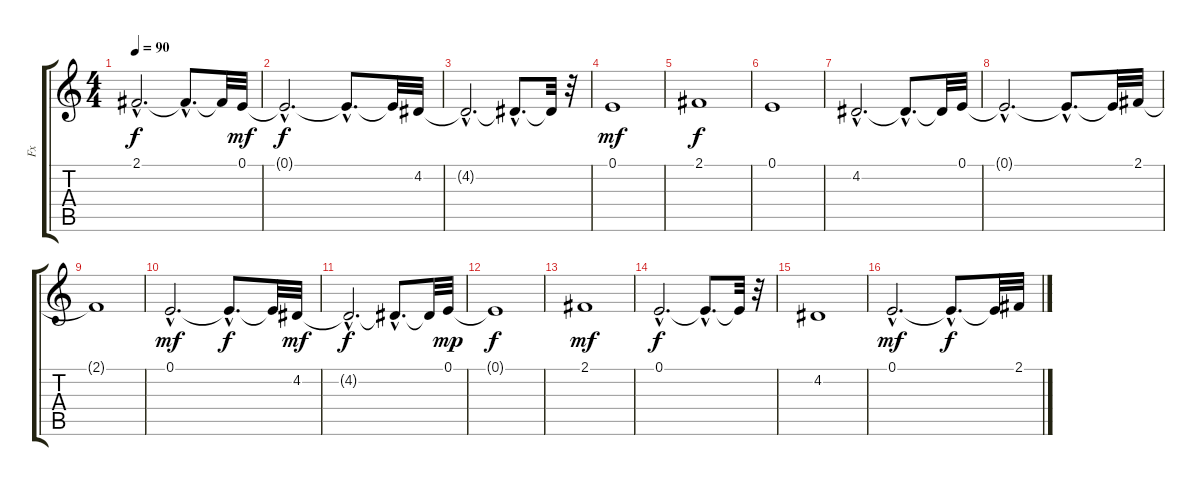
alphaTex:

\track ("Fx" "Fx") {instrument fx7echoes}
\staff {score tabs}
\tuning (E4 B3 G3 D3 A2 E2) {hide}
\ts (4 4)
\tempo 90
\clef g2
\ks c
2.1{hac t}.2{d dy f} 2.1{hac t}.8{d} 2.1{t}.32 0.1.32{dy mf} |
0.1{hac t}.2{d dy f} 0.1{hac t}.8{d} 0.1{t}.32 4.2.32 |
4.2{hac t}.2{d} 4.2{hac t}.8{d} 4.2{t}.32 r.32 |
0.1.1{dy mf} |
2.1.1{dy f} |
0.1.1 |
4.2{hac}.2{d} 4.2{hac t}.8{d} 4.2{t}.32 0.1.32 |
0.1{hac t}.2{d} 0.1{hac t}.8{d} 0.1{t}.32 2.1.32 |
2.1{t}.1 |
0.1{hac}.2{d dy mf} 0.1{hac t}.8{d dy f} 0.1{t}.32 4.2.32{dy mf} |
4.2{hac t}.2{d dy f} 4.2{hac t}.8{d} 4.2{t}.32 0.1.32{dy mp} |
0.1{t}.1{dy f} |
2.1.1{dy mf} |
0.1{hac}.2{d dy f} 0.1{hac t}.8{d} 0.1{t}.32 r.32 |
4.2.1 |
0.1{hac}.2{d dy mf} 0.1{hac t}.8{d dy f} 0.1{t}.32 2.1.32
